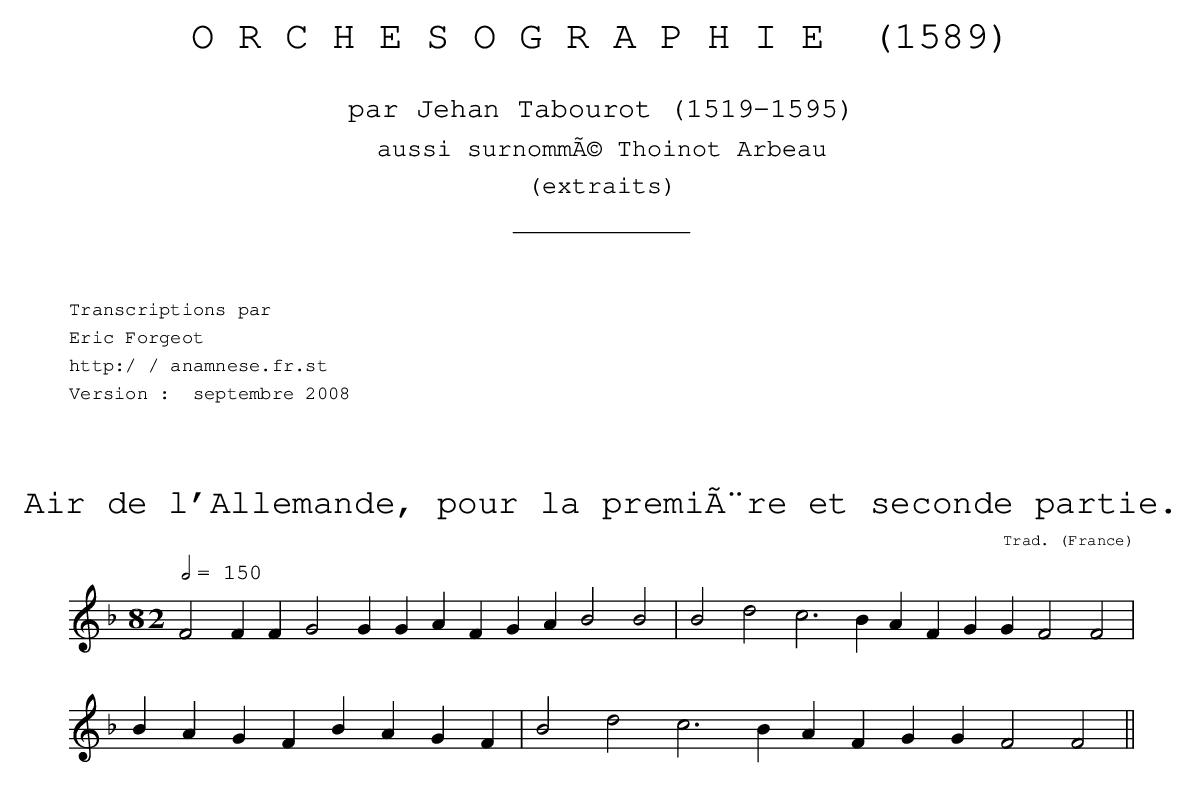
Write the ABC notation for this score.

X:1
T:Air de l'Allemande, pour la première et seconde partie.
C:Trad.
O:France
M:8/ 2
L:1/ 2
Q:1/ 2=150
K:F
FF/ F/  GG/ G/  A/ F/ G/ A/  BB | Bdc3/ 2 B/ A/  F/ G/ G/  FF |
 B/ A/ G/ F/  B/ A/ G/ F/  | Bdc3/ 2 B/ A/ F/ G/ G/  FF ||
